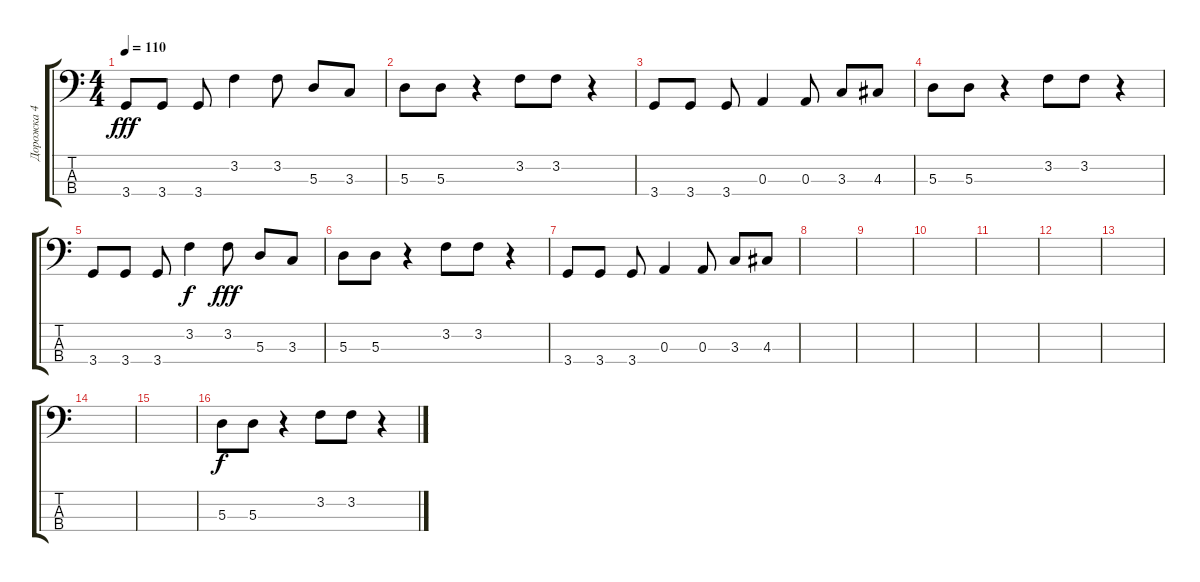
\track ("Дорожка 4" "Дорожка 4") {instrument electricbassfinger}
\staff {score tabs}
\tuning (G2 D2 A1 E1) {hide}
\ts (4 4)
\tempo 110
\clef f4
\ks c
3.4.8{dy fff} 3.4.8 3.4.8 3.2.4 3.2.8 5.3.8 3.3.8 |
5.3.8 5.3.8 r.4 3.2.8 3.2.8 r.4 |
3.4.8 3.4.8 3.4.8 0.3.4 0.3.8 3.3.8 4.3.8 |
5.3.8 5.3.8 r.4 3.2.8 3.2.8 r.4 |
3.4.8 3.4.8 3.4.8 3.2.4{dy f} 3.2.8{dy fff} 5.3.8 3.3.8 |
5.3.8 5.3.8 r.4 3.2.8 3.2.8 r.4 |
3.4.8 3.4.8 3.4.8 0.3.4 0.3.8 3.3.8 4.3.8 |
|
|
|
|
|
|
|
|
5.3.8{dy f} 5.3.8 r.4 3.2.8 3.2.8 r.4
